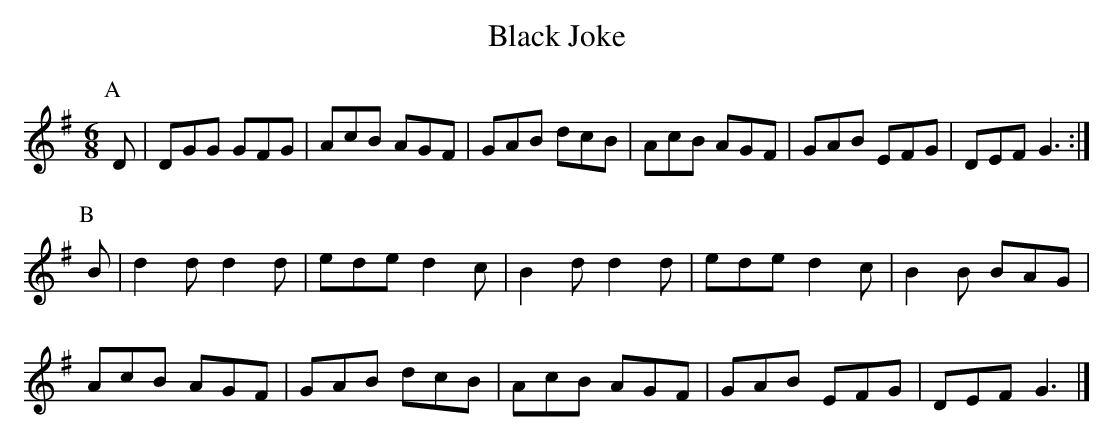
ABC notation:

X:1
T: Black Joke
M: 6/8
L: 1/8
K: G
P: A
D | DGG GFG | AcB AGF | GAB dcB | AcB AGF | GAB EFG | DEF G3 :|
P: B
B | d2 d d2 d | ede d2 c | B2 d d2 d | ede d2 c | B2 B BAG |
AcB AGF | GAB dcB | AcB AGF | GAB EFG | DEF G3 |]
